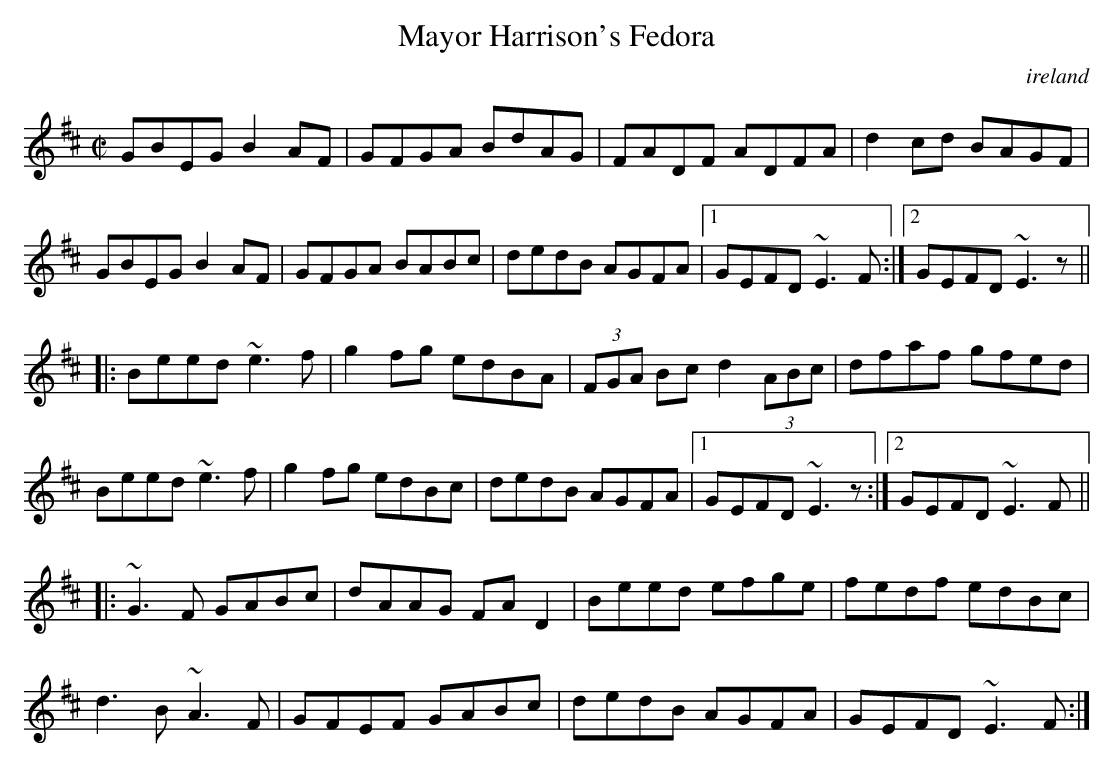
X:1
T:Mayor Harrison's Fedora
O:ireland
M:C|
K:Edor
GBEG B2AF|GFGA BdAG|FADF ADFA|d2cd BAGF|
GBEG B2AF|GFGA BABc|dedB AGFA|1 GEFD ~E3F:|2 GEFD ~E3z||
|:Beed ~e3f|g2fg edBA|(3FGA Bc d2 (3ABc|dfaf gfed|
Beed ~e3f|g2fg edBc|dedB AGFA|1 GEFD ~E3z:|2 GEFD ~E3F||
|:~G3F GABc|dAAG FAD2|Beed efge|fedf edBc|
d3B ~A3F|GFEF GABc|dedB AGFA|GEFD ~E3F:|
